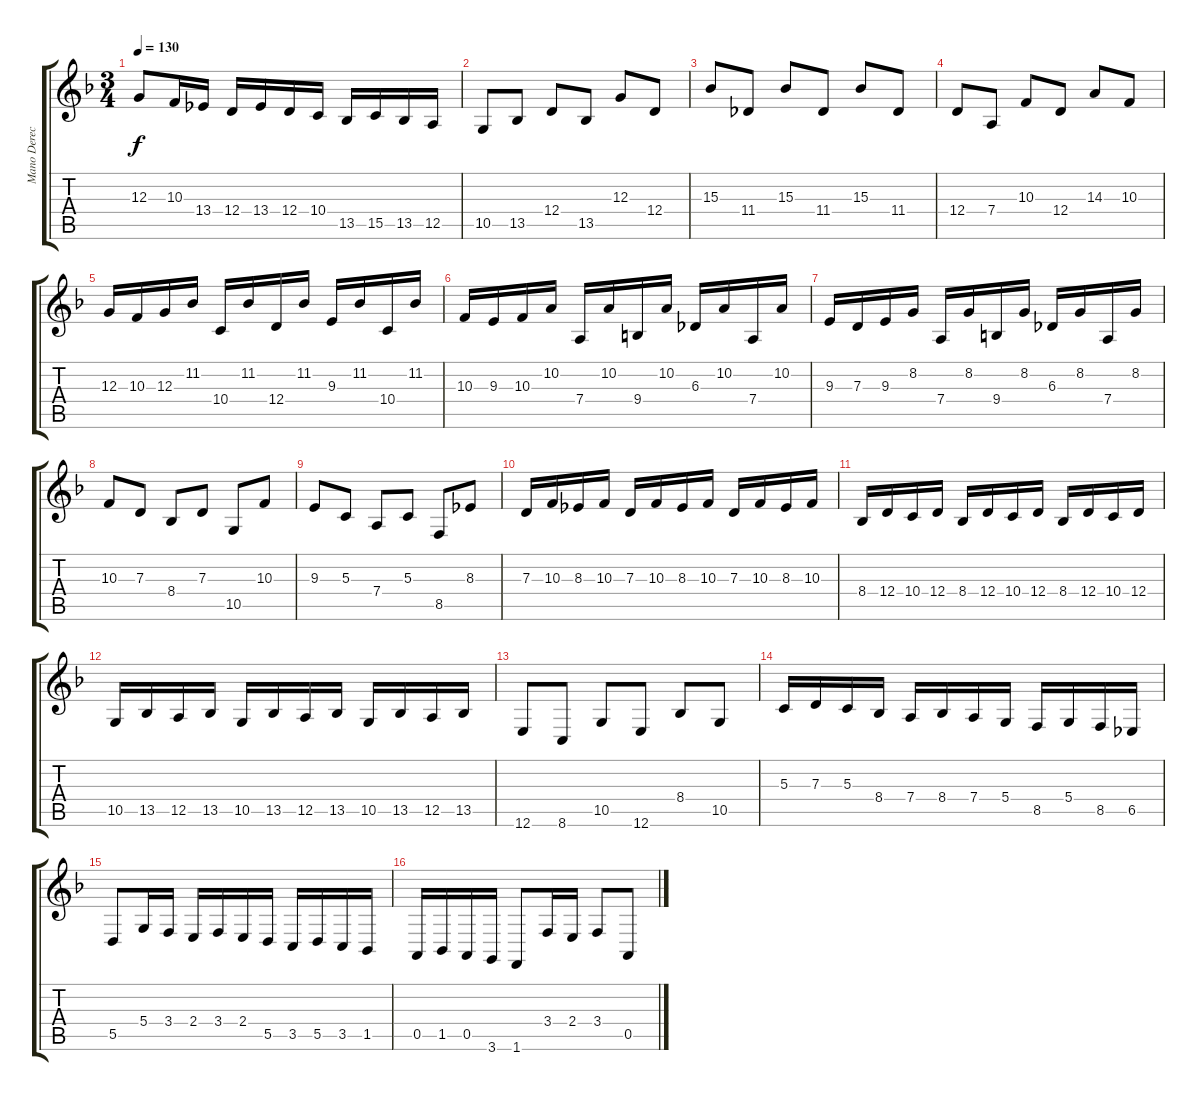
\track ("Mano Derecha" "Mano Derec") {instrument acousticgrandpiano}
\staff {score tabs}
\tuning (E4 B3 G3 D3 A2 E2) {hide}
\ts (3 4)
\tempo 130
\clef g2
\ks dminor
12.3.8{dy f} 10.3.16 13.4.16 12.4.16 13.4.16 12.4.16 10.4.16 13.5.16 15.5.16 13.5.16 12.5.16 |
10.5.8 13.5.8 12.4.8 13.5.8 12.3.8 12.4.8 |
15.3.8 11.4.8 15.3.8 11.4.8 15.3.8 11.4.8 |
12.4.8 7.4.8 10.3.8 12.4.8 14.3.8 10.3.8 |
12.3.16 10.3.16 12.3.16 11.2.16 10.4.16 11.2.16 12.4.16 11.2.16 9.3.16 11.2.16 10.4.16 11.2.16 |
10.3.16 9.3.16 10.3.16 10.2.16 7.4.16 10.2.16 9.4.16 10.2.16 6.3.16 10.2.16 7.4.16 10.2.16 |
9.3.16 7.3.16 9.3.16 8.2.16 7.4.16 8.2.16 9.4.16 8.2.16 6.3.16 8.2.16 7.4.16 8.2.16 |
10.3.8 7.3.8 8.4.8 7.3.8 10.5.8 10.3.8 |
9.3.8 5.3.8 7.4.8 5.3.8 8.5.8 8.3.8 |
7.3.16 10.3.16 8.3.16 10.3.16 7.3.16 10.3.16 8.3.16 10.3.16 7.3.16 10.3.16 8.3.16 10.3.16 |
8.4.16 12.4.16 10.4.16 12.4.16 8.4.16 12.4.16 10.4.16 12.4.16 8.4.16 12.4.16 10.4.16 12.4.16 |
10.5.16 13.5.16 12.5.16 13.5.16 10.5.16 13.5.16 12.5.16 13.5.16 10.5.16 13.5.16 12.5.16 13.5.16 |
12.6.8 8.6.8 10.5.8 12.6.8 8.4.8 10.5.8 |
5.3.16 7.3.16 5.3.16 8.4.16 7.4.16 8.4.16 7.4.16 5.4.16 8.5.16 5.4.16 8.5.16 6.5.16 |
5.5.8 5.4.16 3.4.16 2.4.16 3.4.16 2.4.16 5.5.16 3.5.16 5.5.16 3.5.16 1.5.16 |
0.5.16 1.5.16 0.5.16 3.6.16 1.6.8 3.4.16 2.4.16 3.4.8 0.5.8
